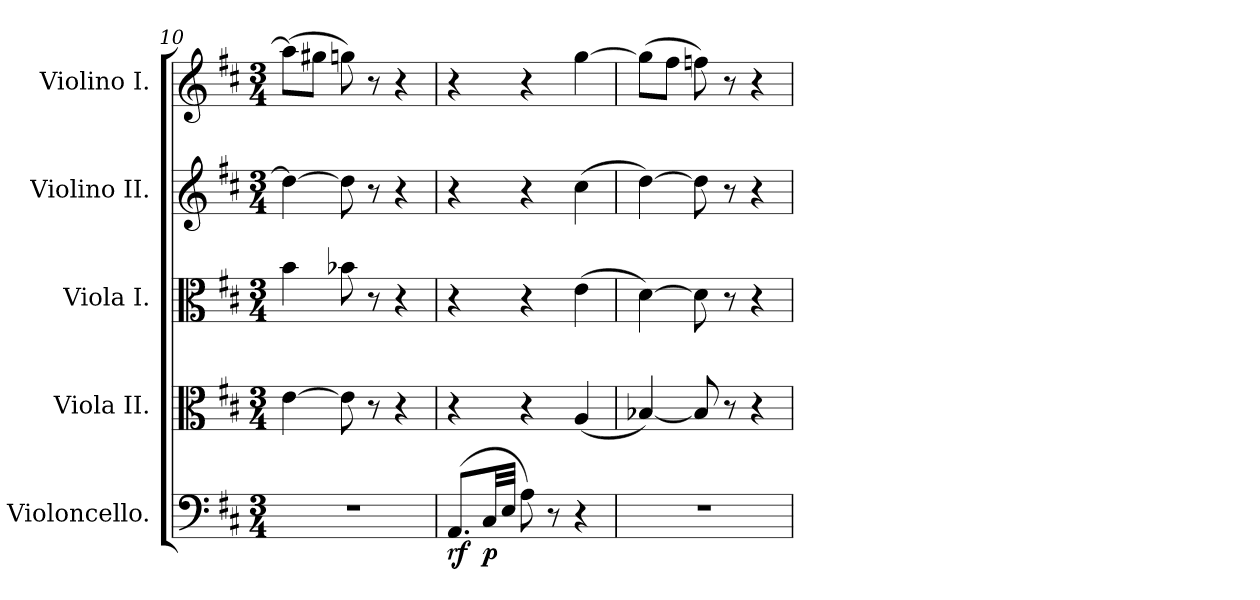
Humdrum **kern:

**kern	**dynam	**kern	**kern	**kern	**kern
*part5	*part5	*part4	*part3	*part2	*part1
*staff5	*staff5	*staff4	*staff3	*staff2	*staff1
*I"Violoncello.	*	*I"Viola II.	*I"Viola I.	*I"Violino II.	*I"Violino I.
*I'Vc	*	*I'Vla	*I'Vla	*I'Vln	*I'Vln
!!LO:LB:g=z
*clefF4	*	*clefC3	*clefC3	*clefG2	*clefG2
*k[f#c#]	*	*k[f#c#]	*k[f#c#]	*k[f#c#]	*k[f#c#]
*M3/4	*	*M3/4	*M3/4	*M3/4	*M3/4
=10	=10	=10	=10	=10	=10
2.r	.	[4e\	4b\	4dd\_	(>8aa\L]
.	.	.	.	.	8gg#X\J
.	.	8e\]	8b-X\	8dd\]	8ggn\)
.	.	8r	8r	8r	8r
.	.	4r	4r	4r	4r
=11	=11	=11	=11	=11	=11
!	!LO:DY:b	!	!	!	!
(>8.AA/L	rf	4r	4r	4r	4r
!	!LO:DY:b	!	!	!	!
32C#/LL	p	.	.	.	.
32E/JJJ	.	.	.	.	.
8A\)	.	4r	4r	4r	4r
8r	.	.	.	.	.
4r	.	(<4A/	(>4e\	(>4cc#\	[4gg\
=12	=12	=12	=12	=12	=12
2.r	.	[4B-X/)	[4d\)	[4dd\)	(>8gg\L]
.	.	.	.	.	8ff#\J
.	.	8B-/]	8d\]	8dd\]	8ffn\)
.	.	8r	8r	8r	8r
.	.	4r	4r	4r	4r
=	=	=	=	=	=
*-	*-	*-	*-	*-	*-
